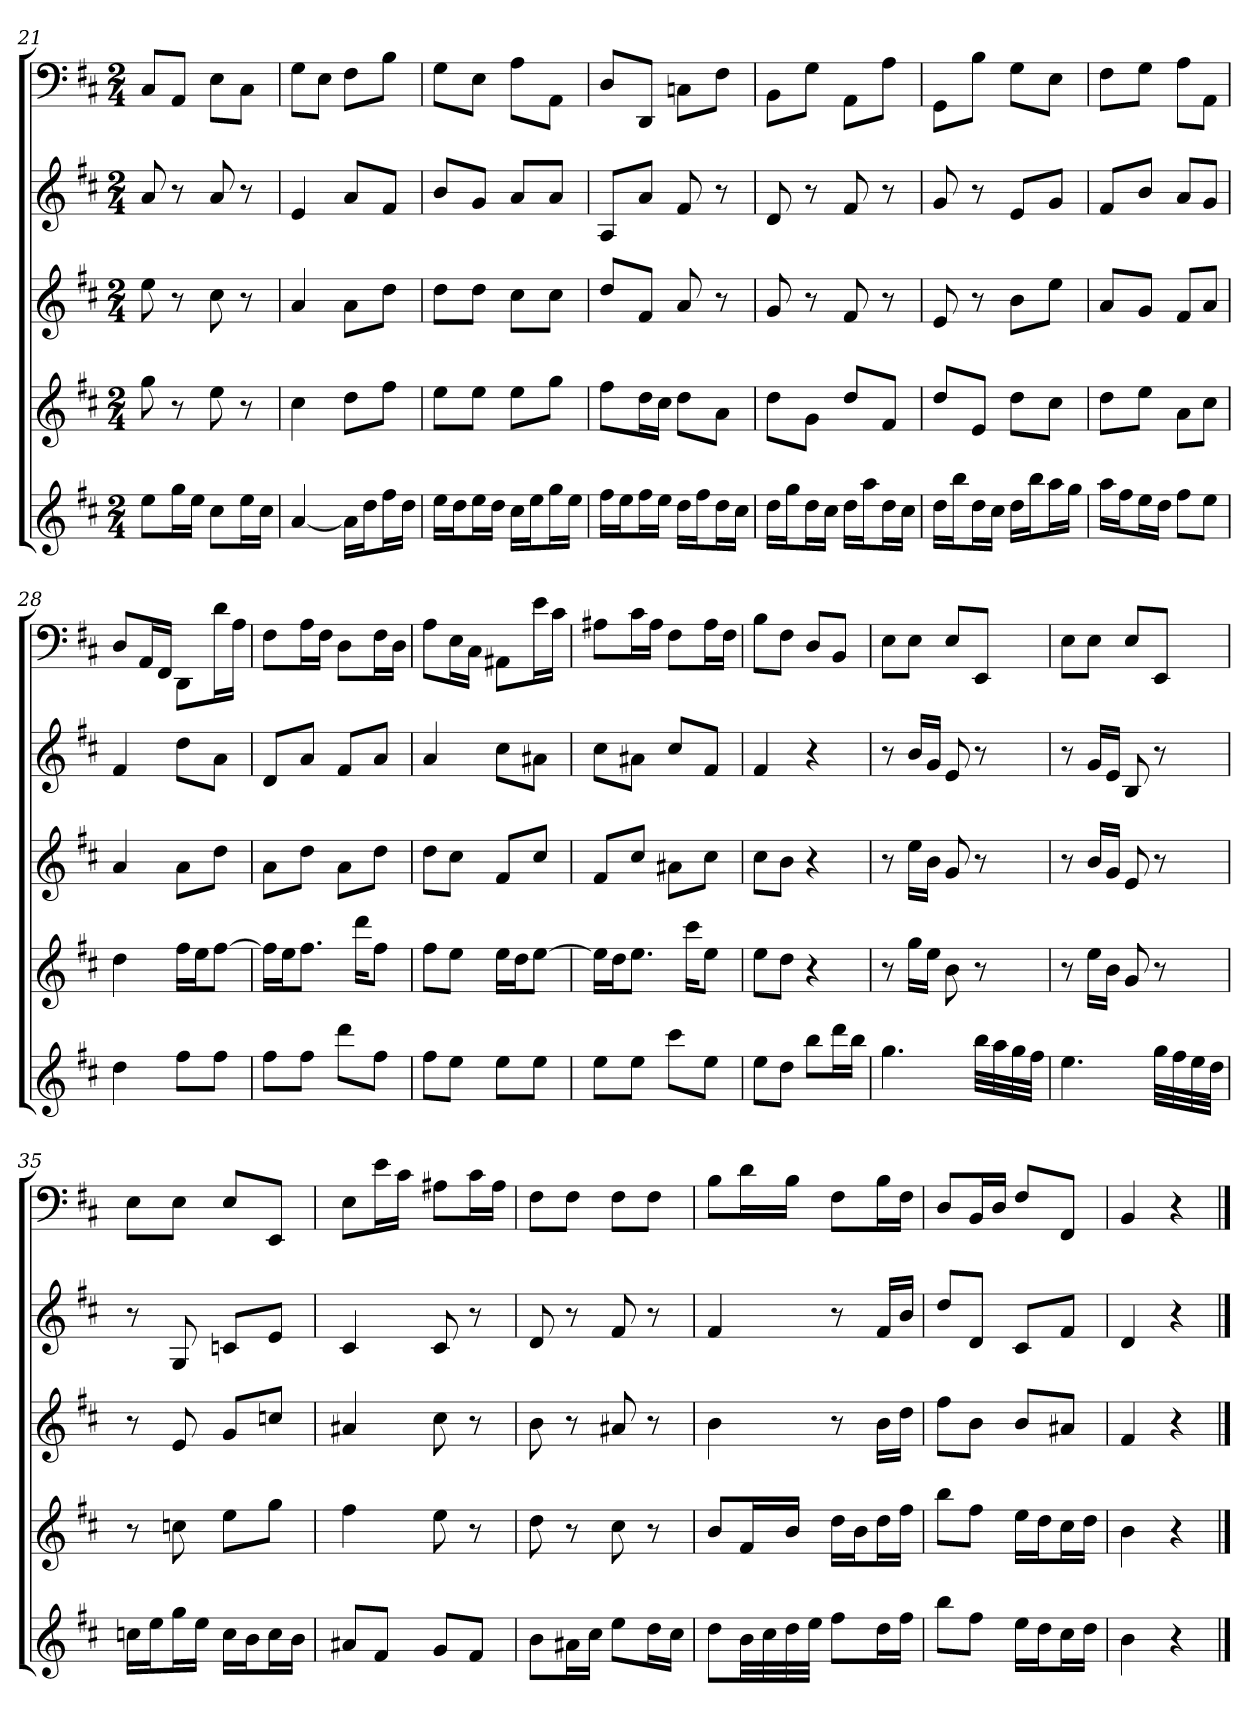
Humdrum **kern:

**kern	**kern	**kern	**kern	**kern
*part5	*part4	*part3	*part2	*part1
*staff5	*staff4	*staff3	*staff2	*staff1
*k[f#c#]	*k[f#c#]	*k[f#c#]	*k[f#c#]	*k[f#c#]
*b:	*b:	*b:	*b:	*b:
*M2/4	*M2/4	*M2/4	*M2/4	*M2/4
=21	=21	=21	=21	=21
8eeL	8gg	8ee	8a	8C#L
16ggL	8r	8r	8r	8AAJ
16eeJJ	.	.	.	.
8cc#L	8ee	8cc#	8a	8EL
16eeL	8r	8r	8r	8C#J
16cc#JJ	.	.	.	.
=22	=22	=22	=22	=22
[4a	4cc#	4a	4e	8GL
.	.	.	.	8EJ
16aLL]	8ddL	8aL	8aL	8F#L
16ddJ	.	.	.	.
16ff#L	8ff#J	8ddJ	8f#J	8BJ
16ddJJ	.	.	.	.
=23	=23	=23	=23	=23
16eeLL	8eeL	8ddL	8bL	8GL
16ddJ	.	.	.	.
16eeL	8eeJ	8ddJ	8gJ	8EJ
16ddJJ	.	.	.	.
16cc#LL	8eeL	8cc#L	8aL	8AL
16eeJ	.	.	.	.
16ggL	8ggJ	8cc#J	8aJ	8AAJ
16eeJJ	.	.	.	.
=24	=24	=24	=24	=24
16ff#LL	8ff#L	8ddL	8AL	8DL
16eeJ	.	.	.	.
16ff#L	16ddL	8f#J	8aJ	8DDJ
16eeJJ	16cc#JJ	.	.	.
16ddLL	8ddL	8a	8f#	8CnL
16ff#J	.	.	.	.
16ddL	8aJ	8r	8r	8F#J
16cc#JJ	.	.	.	.
=25	=25	=25	=25	=25
16ddLL	8ddL	8g	8d	8BBL
16ggJ	.	.	.	.
16ddL	8gJ	8r	8r	8GJ
16cc#JJ	.	.	.	.
16ddLL	8ddL	8f#	8f#	8AAL
16aaJ	.	.	.	.
16ddL	8f#J	8r	8r	8AJ
16cc#JJ	.	.	.	.
=26	=26	=26	=26	=26
16ddLL	8ddL	8e	8g	8GGL
16bbJ	.	.	.	.
16ddL	8eJ	8r	8r	8BJ
16cc#JJ	.	.	.	.
16ddLL	8ddL	8bL	8eL	8GL
16bbJ	.	.	.	.
16aaL	8cc#J	8eeJ	8gJ	8EJ
16ggJJ	.	.	.	.
=27	=27	=27	=27	=27
16aaLL	8ddL	8aL	8f#L	8F#L
16ff#J	.	.	.	.
16eeL	8eeJ	8gJ	8bJ	8GJ
16ddJJ	.	.	.	.
8ff#L	8aL	8f#L	8aL	8AL
8eeJ	8cc#J	8aJ	8gJ	8AAJ
=28	=28	=28	=28	=28
4dd	4dd	4a	4f#	8DL
.	.	.	.	16AAL
.	.	.	.	16FF#JJ
8ff#L	16ff#LL	8aL	8ddL	8DDL
.	16eeJ	.	.	.
8ff#J	[8ff#J	8ddJ	8aJ	16dL
.	.	.	.	16AJJ
=29	=29	=29	=29	=29
8ff#L	16ff#LL]	8aL	8dL	8F#L
.	16eeJ	.	.	.
8ff#J	8.ff#J	8ddJ	8aJ	16AL
.	.	.	.	16F#JJ
8dddL	.	8aL	8f#L	8DL
.	16dddKL	.	.	.
8ff#J	8ff#J	8ddJ	8aJ	16F#L
.	.	.	.	16DJJ
=30	=30	=30	=30	=30
8ff#L	8ff#L	8ddL	4a	8AL
8eeJ	8eeJ	8cc#J	.	16EL
.	.	.	.	16C#JJ
8eeL	16eeLL	8f#L	8cc#L	8AA#XL
.	16ddJ	.	.	.
8eeJ	[8eeJ	8cc#J	8a#XJ	16eL
.	.	.	.	16c#JJ
=31	=31	=31	=31	=31
8eeL	16eeLL]	8f#L	8cc#L	8A#XL
.	16ddJ	.	.	.
8eeJ	8.eeJ	8cc#J	8a#XJ	16c#L
.	.	.	.	16A#JJ
8ccc#L	.	8a#XL	8cc#L	8F#L
.	16ccc#KL	.	.	.
8eeJ	8eeJ	8cc#J	8f#J	16A#L
.	.	.	.	16F#JJ
=32	=32	=32	=32	=32
8eeL	8eeL	8cc#L	4f#	8BL
8ddJ	8ddJ	8bJ	.	8F#J
8bbL	4r	4r	4r	8DL
16dddL	.	.	.	8BBJ
16bbJJ	.	.	.	.
=33	=33	=33	=33	=33
4.gg	8r	8r	8r	8EL
.	16ggLL	16eeLL	16bLL	8EJ
.	16eeJJ	16bJJ	16gJJ	.
.	8b	8g	8e	8EL
32bbLLL	8r	8r	8r	8EEJ
32aa	.	.	.	.
32gg	.	.	.	.
32ff#JJJ	.	.	.	.
=34	=34	=34	=34	=34
4.ee	8r	8r	8r	8EL
.	16eeLL	16bLL	16gLL	8EJ
.	16bJJ	16gJJ	16eJJ	.
.	8g	8e	8B	8EL
32ggLLL	8r	8r	8r	8EEJ
32ff#	.	.	.	.
32ee	.	.	.	.
32ddJJJ	.	.	.	.
=35	=35	=35	=35	=35
16ccnLL	8r	8r	8r	8EL
16eeJ	.	.	.	.
16ggL	8ccn	8e	8G	8EJ
16eeJJ	.	.	.	.
16ccLL	8eeL	8gL	8cnL	8EL
16bJ	.	.	.	.
16ccL	8ggJ	8ccnJ	8eJ	8EEJ
16bJJ	.	.	.	.
=36	=36	=36	=36	=36
8a#XL	4ff#	4a#X	4c#	8EL
8f#J	.	.	.	16eL
.	.	.	.	16c#JJ
8gL	8ee	8cc#	8c#	8A#XL
8f#J	8r	8r	8r	16c#L
.	.	.	.	16A#JJ
=37	=37	=37	=37	=37
8bL	8dd	8b	8d	8F#L
16a#XL	8r	8r	8r	8F#J
16cc#JJ	.	.	.	.
8eeL	8cc#	8a#X	8f#	8F#L
16ddL	8r	8r	8r	8F#J
16cc#JJ	.	.	.	.
=38	=38	=38	=38	=38
8ddL	8bL	4b	4f#	8BL
32bLL	16f#L	.	.	16dL
32cc#	.	.	.	.
32dd	16bJJ	.	.	16BJJ
32eeJJJ	.	.	.	.
8ff#L	16ddLL	8r	8r	8F#L
.	16bJ	.	.	.
16ddL	16ddL	16bLL	16f#LL	16BL
16ff#JJ	16ff#JJ	16ddJJ	16bJJ	16F#JJ
=39	=39	=39	=39	=39
8bbL	8bbL	8ff#L	8ddL	8DL
8ff#J	8ff#J	8bJ	8dJ	16BBL
.	.	.	.	16DJJ
16eeLL	16eeLL	8bL	8c#L	8F#L
16ddJ	16ddJ	.	.	.
16cc#L	16cc#L	8a#XJ	8f#J	8FF#J
16ddJJ	16ddJJ	.	.	.
=40	=40	=40	=40	=40
4b	4b	4f#	4d	4BB
4r	4r	4r	4r	4r
==	==	==	==	==
*-	*-	*-	*-	*-
